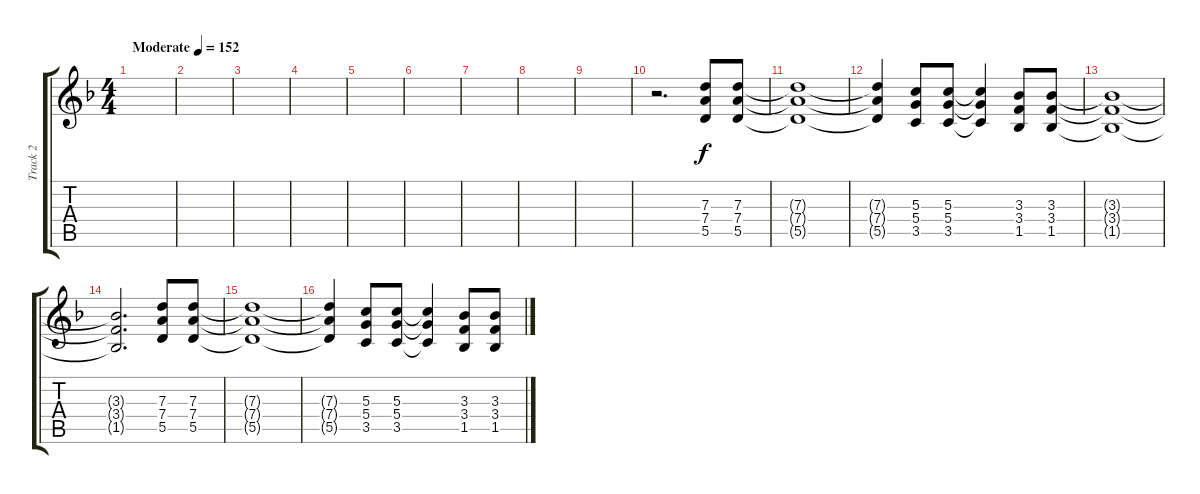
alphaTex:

\track ("Track 2" "Track 2") {instrument distortionguitar}
\staff {score tabs}
\tuning (E4 B3 G3 D3 A2 E2) {hide}
\ts (4 4)
\tempo (152 "Moderate")
\clef g2
\ks f
|
|
|
|
|
|
|
|
|
r.2{d} (7.3 7.4 5.5).8 (7.3 7.4 5.5).8 |
(7.3{t} 7.4{t} 5.5{t}).1 |
(7.3{t} 7.4{t} 5.5{t}).4 (5.3 5.4 3.5).8 (5.3 5.4 3.5).8 (5.3{t} 5.4{t} 3.5{t}).4 (3.3 3.4 1.5).8 (3.3 3.4 1.5).8 |
(3.3{t} 3.4{t} 1.5{t}).1 |
(3.3{t} 3.4{t} 1.5{t}).2{d} (7.3 7.4 5.5).8 (7.3 7.4 5.5).8 |
(7.3{t} 7.4{t} 5.5{t}).1 |
(7.3{t} 7.4{t} 5.5{t}).4 (5.3 5.4 3.5).8 (5.3 5.4 3.5).8 (5.3{t} 5.4{t} 3.5{t}).4 (3.3 3.4 1.5).8 (3.3 3.4 1.5).8
